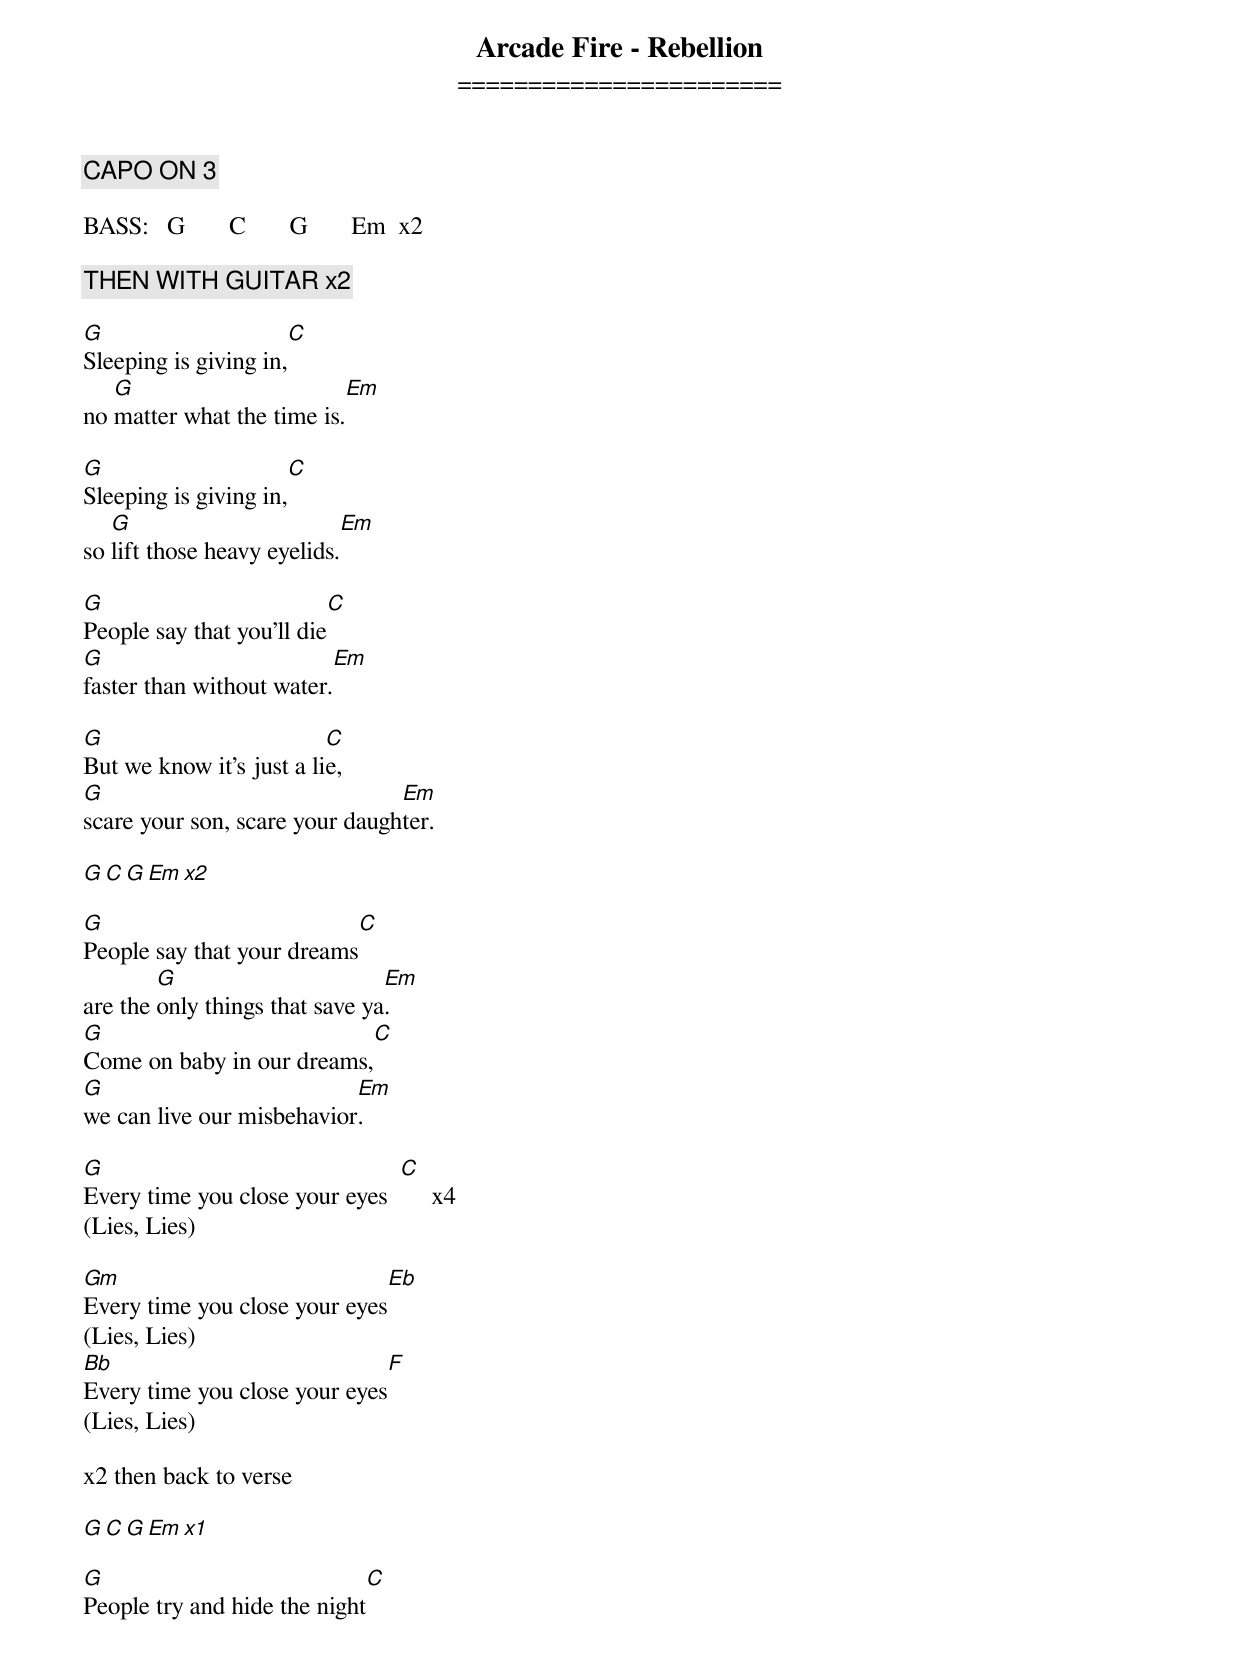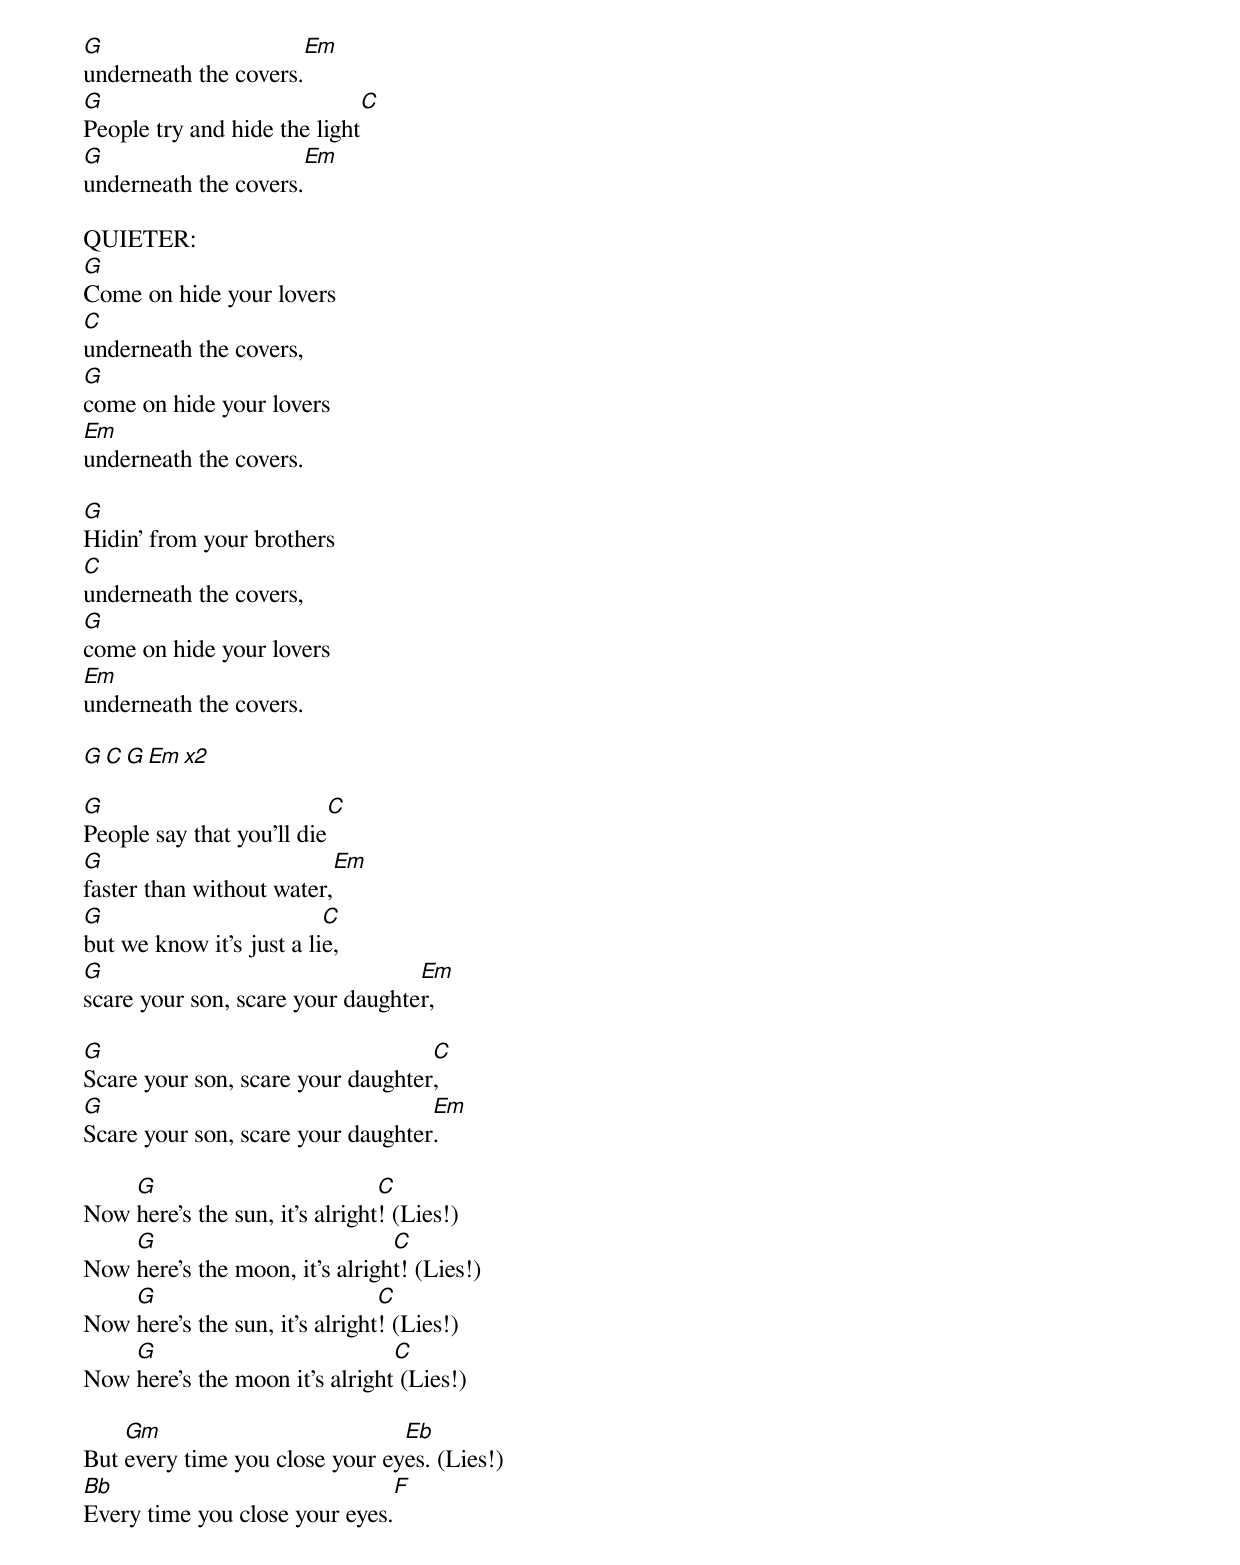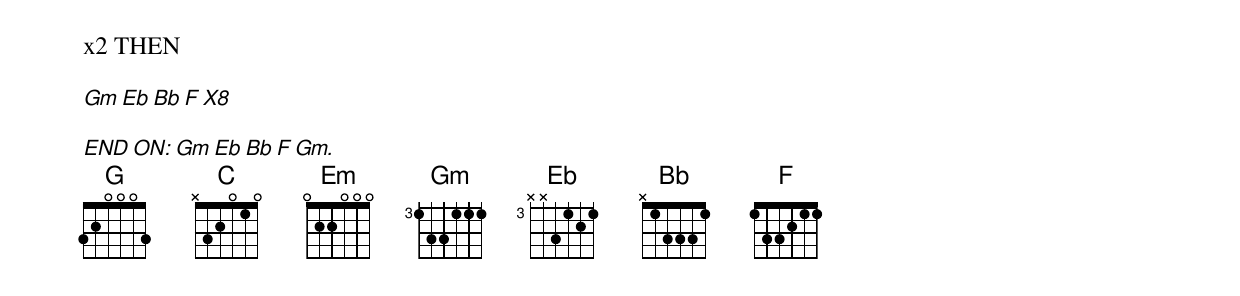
Arcade Fire - Rebellion
=======================

CAPO ON 3

BASS:	G	C	G	Em  x2

THEN WITH GUITAR x2

G			C
Sleeping is giving in,
   G			   Em
no matter what the time is.

G			C
Sleeping is giving in,
   G			    Em
so lift those heavy eyelids.

G			  C
People say that you'll die
G			  Em
faster than without water.

G			  C
But we know it's just a lie,
G				Em
scare your son, scare your daughter.

G	C	G	Em	x2

G			   C
People say that your dreams
	G			Em
are the only things that save ya.
G			   C
Come on baby in our dreams,
G			   Em
we can live our misbehavior.

G				C
Every time you close your eyes       x4
(Lies, Lies)

Gm				Eb
Every time you close your eyes
(Lies, Lies)
Bb				F
Every time you close your eyes
(Lies, Lies)

x2 then back to verse

G	C	G	Em	x1

G				C
People try and hide the night
G			Em
underneath the covers.
G				C
People try and hide the light
G			Em
underneath the covers.

QUIETER:
G
Come on hide your lovers
C
underneath the covers,
G
come on hide your lovers
Em
underneath the covers.

G
Hidin' from your brothers
C
underneath the covers,
G
come on hide your lovers
Em
underneath the covers.

G	C	G	Em	x2

G			  C
People say that you'll die
G			  Em
faster than without water,
G			  C
but we know it's just a lie,
G				  Em
scare your son, scare your daughter,

G				   C
Scare your son, scare your daughter,
G				   Em
Scare your son, scare your daughter.

    G				C
Now here's the sun, it's alright! (Lies!)
    G				C
Now here's the moon, it's alright! (Lies!)
    G				C
Now here's the sun, it's alright! (Lies!)
    G				C
Now here's the moon it's alright (Lies!)

    Gm				Eb
But every time you close your eyes. (Lies!)
Bb				F
Every time you close your eyes.

x2 THEN

Gm	Eb	Bb	F	X8

END ON:	Gm	Eb	Bb	F	Gm.
